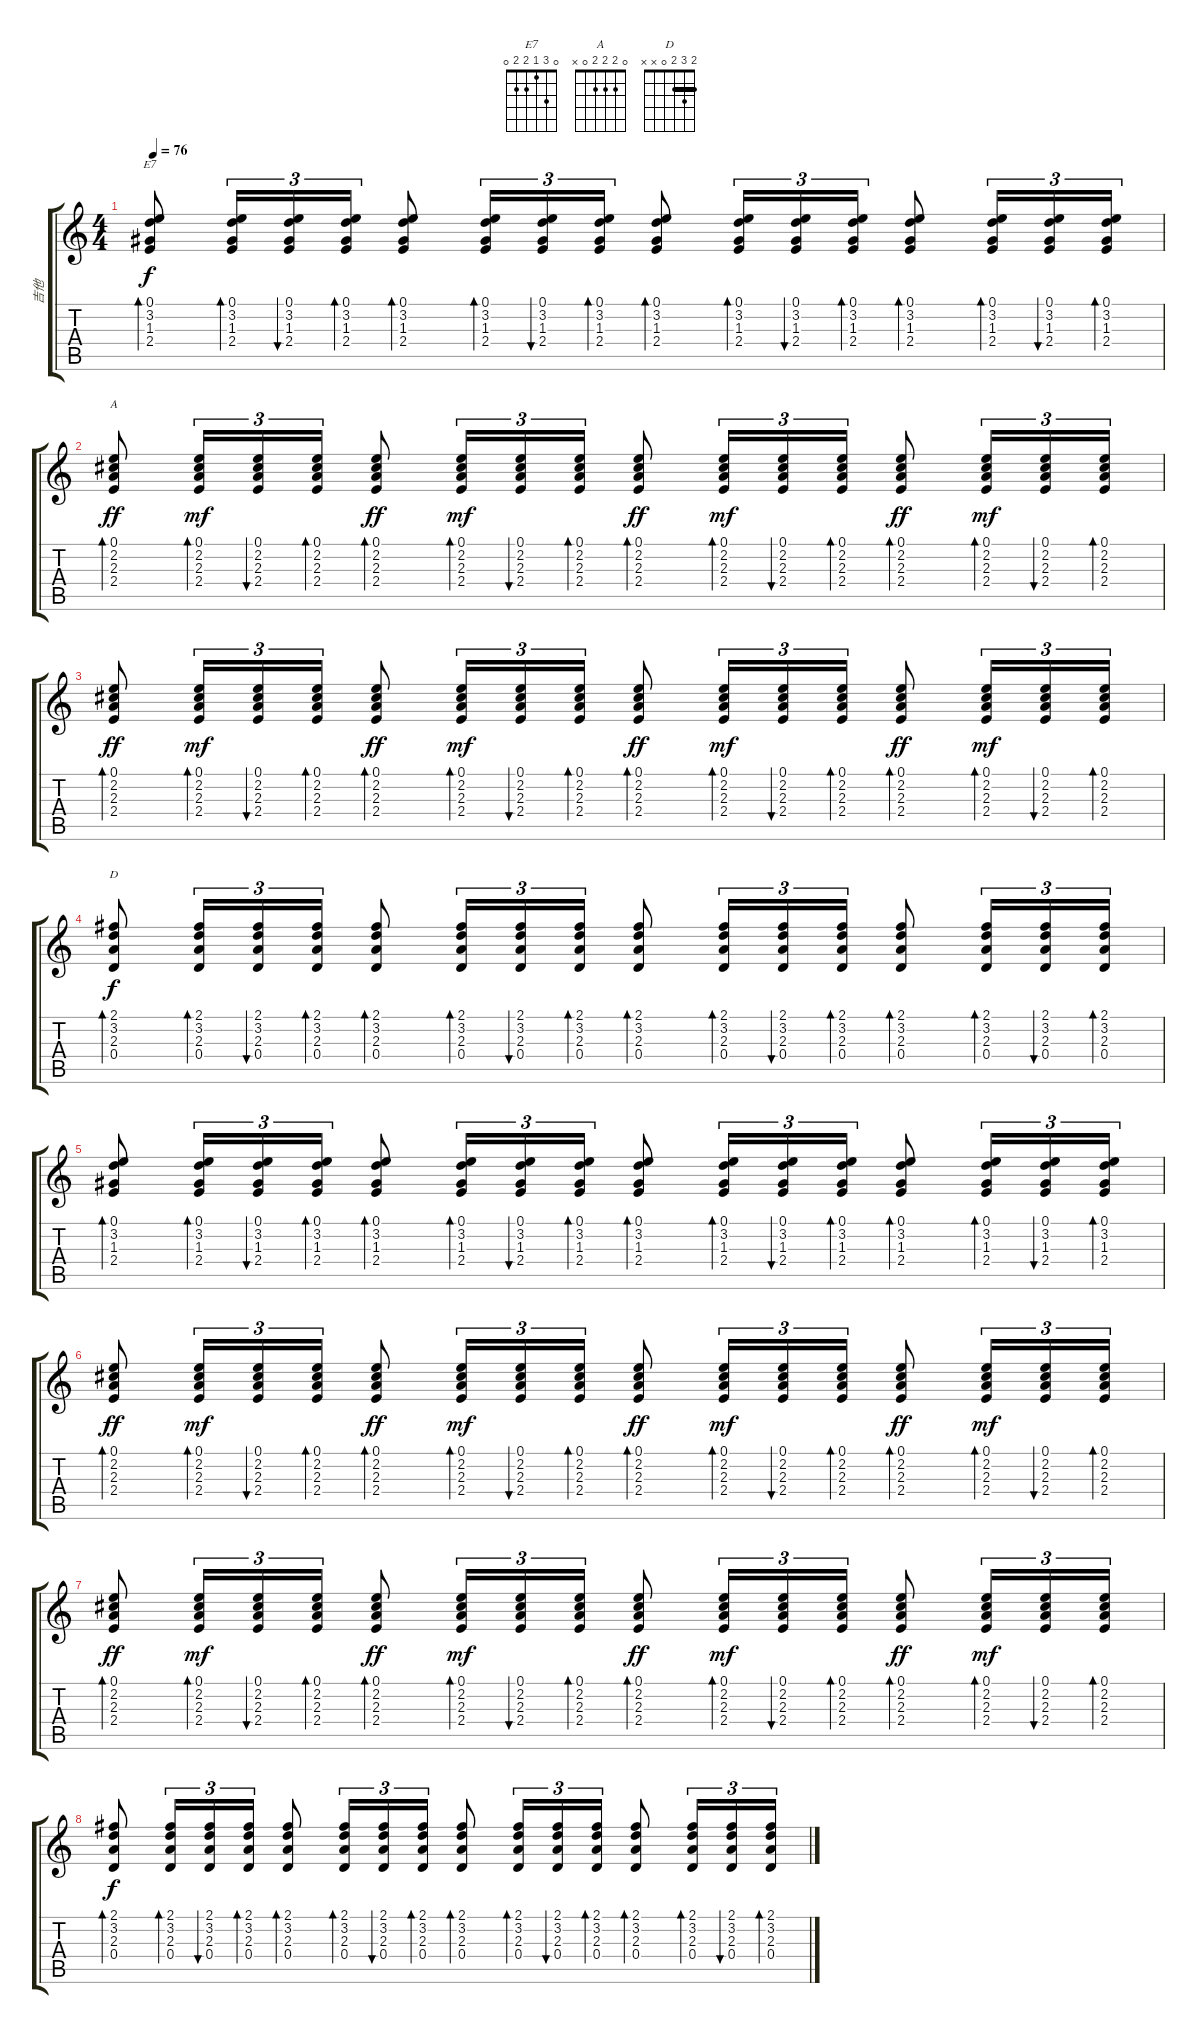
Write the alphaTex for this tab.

\track ("吉他" "吉他") {instrument acousticguitarsteel}
\staff {score tabs}
\tuning (E4 B3 G3 D3 A2 E2) {hide}
\chord ("E7" 0 3 1 2 2 0)
\chord ("A" 0 2 2 2 0 x)
\chord ("D" 2 3 2 0 x x) {barre 2}
\ts (4 4)
\tempo 76
\clef g2
\ks c
(0.1 3.2 1.3 2.4).8{bd 60 ch "E7" dy f} (0.1 3.2 1.3 2.4).16{tu (3 2) bd 60} (0.1 3.2 1.3 2.4).16{tu (3 2) bu 60} (0.1 3.2 1.3 2.4).16{tu (3 2) bd 60} (0.1 3.2 1.3 2.4).8{bd 60} (0.1 3.2 1.3 2.4).16{tu (3 2) bd 60} (0.1 3.2 1.3 2.4).16{tu (3 2) bu 60} (0.1 3.2 1.3 2.4).16{tu (3 2) bd 60} (0.1 3.2 1.3 2.4).8{bd 60} (0.1 3.2 1.3 2.4).16{tu (3 2) bd 60} (0.1 3.2 1.3 2.4).16{tu (3 2) bu 60} (0.1 3.2 1.3 2.4).16{tu (3 2) bd 60} (0.1 3.2 1.3 2.4).8{bd 60} (0.1 3.2 1.3 2.4).16{tu (3 2) bd 60} (0.1 3.2 1.3 2.4).16{tu (3 2) bu 60} (0.1 3.2 1.3 2.4).16{tu (3 2) bd 60} |
(0.1 2.2 2.3 2.4).8{bd 60 ch "A" dy ff} (0.1 2.2 2.3 2.4).16{tu (3 2) bd 60 dy mf} (0.1 2.2 2.3 2.4).16{tu (3 2) bu 60} (0.1 2.2 2.3 2.4).16{tu (3 2) bd 60} (0.1 2.2 2.3 2.4).8{bd 60 dy ff} (0.1 2.2 2.3 2.4).16{tu (3 2) bd 60 dy mf} (0.1 2.2 2.3 2.4).16{tu (3 2) bu 60} (0.1 2.2 2.3 2.4).16{tu (3 2) bd 60} (0.1 2.2 2.3 2.4).8{bd 60 dy ff} (0.1 2.2 2.3 2.4).16{tu (3 2) bd 60 dy mf} (0.1 2.2 2.3 2.4).16{tu (3 2) bu 60} (0.1 2.2 2.3 2.4).16{tu (3 2) bd 60} (0.1 2.2 2.3 2.4).8{bd 60 dy ff} (0.1 2.2 2.3 2.4).16{tu (3 2) bd 60 dy mf} (0.1 2.2 2.3 2.4).16{tu (3 2) bu 60} (0.1 2.2 2.3 2.4).16{tu (3 2) bd 60} |
(0.1 2.2 2.3 2.4).8{bd 60 dy ff} (0.1 2.2 2.3 2.4).16{tu (3 2) bd 60 dy mf} (0.1 2.2 2.3 2.4).16{tu (3 2) bu 60} (0.1 2.2 2.3 2.4).16{tu (3 2) bd 60} (0.1 2.2 2.3 2.4).8{bd 60 dy ff} (0.1 2.2 2.3 2.4).16{tu (3 2) bd 60 dy mf} (0.1 2.2 2.3 2.4).16{tu (3 2) bu 60} (0.1 2.2 2.3 2.4).16{tu (3 2) bd 60} (0.1 2.2 2.3 2.4).8{bd 60 dy ff} (0.1 2.2 2.3 2.4).16{tu (3 2) bd 60 dy mf} (0.1 2.2 2.3 2.4).16{tu (3 2) bu 60} (0.1 2.2 2.3 2.4).16{tu (3 2) bd 60} (0.1 2.2 2.3 2.4).8{bd 60 dy ff} (0.1 2.2 2.3 2.4).16{tu (3 2) bd 60 dy mf} (0.1 2.2 2.3 2.4).16{tu (3 2) bu 60} (0.1 2.2 2.3 2.4).16{tu (3 2) bd 60} |
(2.1 3.2 2.3 0.4).8{bd 60 ch "D" dy f} (2.1 3.2 2.3 0.4).16{tu (3 2) bd 60} (2.1 3.2 2.3 0.4).16{tu (3 2) bu 60} (2.1 3.2 2.3 0.4).16{tu (3 2) bd 60} (2.1 3.2 2.3 0.4).8{bd 60} (2.1 3.2 2.3 0.4).16{tu (3 2) bd 60} (2.1 3.2 2.3 0.4).16{tu (3 2) bu 60} (2.1 3.2 2.3 0.4).16{tu (3 2) bd 60} (2.1 3.2 2.3 0.4).8{bd 60} (2.1 3.2 2.3 0.4).16{tu (3 2) bd 60} (2.1 3.2 2.3 0.4).16{tu (3 2) bu 60} (2.1 3.2 2.3 0.4).16{tu (3 2) bd 60} (2.1 3.2 2.3 0.4).8{bd 60} (2.1 3.2 2.3 0.4).16{tu (3 2) bd 60} (2.1 3.2 2.3 0.4).16{tu (3 2) bu 60} (2.1 3.2 2.3 0.4).16{tu (3 2) bd 60} |
(0.1 3.2 1.3 2.4).8{bd 60} (0.1 3.2 1.3 2.4).16{tu (3 2) bd 60} (0.1 3.2 1.3 2.4).16{tu (3 2) bu 60} (0.1 3.2 1.3 2.4).16{tu (3 2) bd 60} (0.1 3.2 1.3 2.4).8{bd 60} (0.1 3.2 1.3 2.4).16{tu (3 2) bd 60} (0.1 3.2 1.3 2.4).16{tu (3 2) bu 60} (0.1 3.2 1.3 2.4).16{tu (3 2) bd 60} (0.1 3.2 1.3 2.4).8{bd 60} (0.1 3.2 1.3 2.4).16{tu (3 2) bd 60} (0.1 3.2 1.3 2.4).16{tu (3 2) bu 60} (0.1 3.2 1.3 2.4).16{tu (3 2) bd 60} (0.1 3.2 1.3 2.4).8{bd 60} (0.1 3.2 1.3 2.4).16{tu (3 2) bd 60} (0.1 3.2 1.3 2.4).16{tu (3 2) bu 60} (0.1 3.2 1.3 2.4).16{tu (3 2) bd 60} |
(0.1 2.2 2.3 2.4).8{bd 60 dy ff} (0.1 2.2 2.3 2.4).16{tu (3 2) bd 60 dy mf} (0.1 2.2 2.3 2.4).16{tu (3 2) bu 60} (0.1 2.2 2.3 2.4).16{tu (3 2) bd 60} (0.1 2.2 2.3 2.4).8{bd 60 dy ff} (0.1 2.2 2.3 2.4).16{tu (3 2) bd 60 dy mf} (0.1 2.2 2.3 2.4).16{tu (3 2) bu 60} (0.1 2.2 2.3 2.4).16{tu (3 2) bd 60} (0.1 2.2 2.3 2.4).8{bd 60 dy ff} (0.1 2.2 2.3 2.4).16{tu (3 2) bd 60 dy mf} (0.1 2.2 2.3 2.4).16{tu (3 2) bu 60} (0.1 2.2 2.3 2.4).16{tu (3 2) bd 60} (0.1 2.2 2.3 2.4).8{bd 60 dy ff} (0.1 2.2 2.3 2.4).16{tu (3 2) bd 60 dy mf} (0.1 2.2 2.3 2.4).16{tu (3 2) bu 60} (0.1 2.2 2.3 2.4).16{tu (3 2) bd 60} |
(0.1 2.2 2.3 2.4).8{bd 60 dy ff} (0.1 2.2 2.3 2.4).16{tu (3 2) bd 60 dy mf} (0.1 2.2 2.3 2.4).16{tu (3 2) bu 60} (0.1 2.2 2.3 2.4).16{tu (3 2) bd 60} (0.1 2.2 2.3 2.4).8{bd 60 dy ff} (0.1 2.2 2.3 2.4).16{tu (3 2) bd 60 dy mf} (0.1 2.2 2.3 2.4).16{tu (3 2) bu 60} (0.1 2.2 2.3 2.4).16{tu (3 2) bd 60} (0.1 2.2 2.3 2.4).8{bd 60 dy ff} (0.1 2.2 2.3 2.4).16{tu (3 2) bd 60 dy mf} (0.1 2.2 2.3 2.4).16{tu (3 2) bu 60} (0.1 2.2 2.3 2.4).16{tu (3 2) bd 60} (0.1 2.2 2.3 2.4).8{bd 60 dy ff} (0.1 2.2 2.3 2.4).16{tu (3 2) bd 60 dy mf} (0.1 2.2 2.3 2.4).16{tu (3 2) bu 60} (0.1 2.2 2.3 2.4).16{tu (3 2) bd 60} |
(2.1 3.2 2.3 0.4).8{bd 60 dy f} (2.1 3.2 2.3 0.4).16{tu (3 2) bd 60} (2.1 3.2 2.3 0.4).16{tu (3 2) bu 60} (2.1 3.2 2.3 0.4).16{tu (3 2) bd 60} (2.1 3.2 2.3 0.4).8{bd 60} (2.1 3.2 2.3 0.4).16{tu (3 2) bd 60} (2.1 3.2 2.3 0.4).16{tu (3 2) bu 60} (2.1 3.2 2.3 0.4).16{tu (3 2) bd 60} (2.1 3.2 2.3 0.4).8{bd 60} (2.1 3.2 2.3 0.4).16{tu (3 2) bd 60} (2.1 3.2 2.3 0.4).16{tu (3 2) bu 60} (2.1 3.2 2.3 0.4).16{tu (3 2) bd 60} (2.1 3.2 2.3 0.4).8{bd 60} (2.1 3.2 2.3 0.4).16{tu (3 2) bd 60} (2.1 3.2 2.3 0.4).16{tu (3 2) bu 60} (2.1 3.2 2.3 0.4).16{tu (3 2) bd 60}
